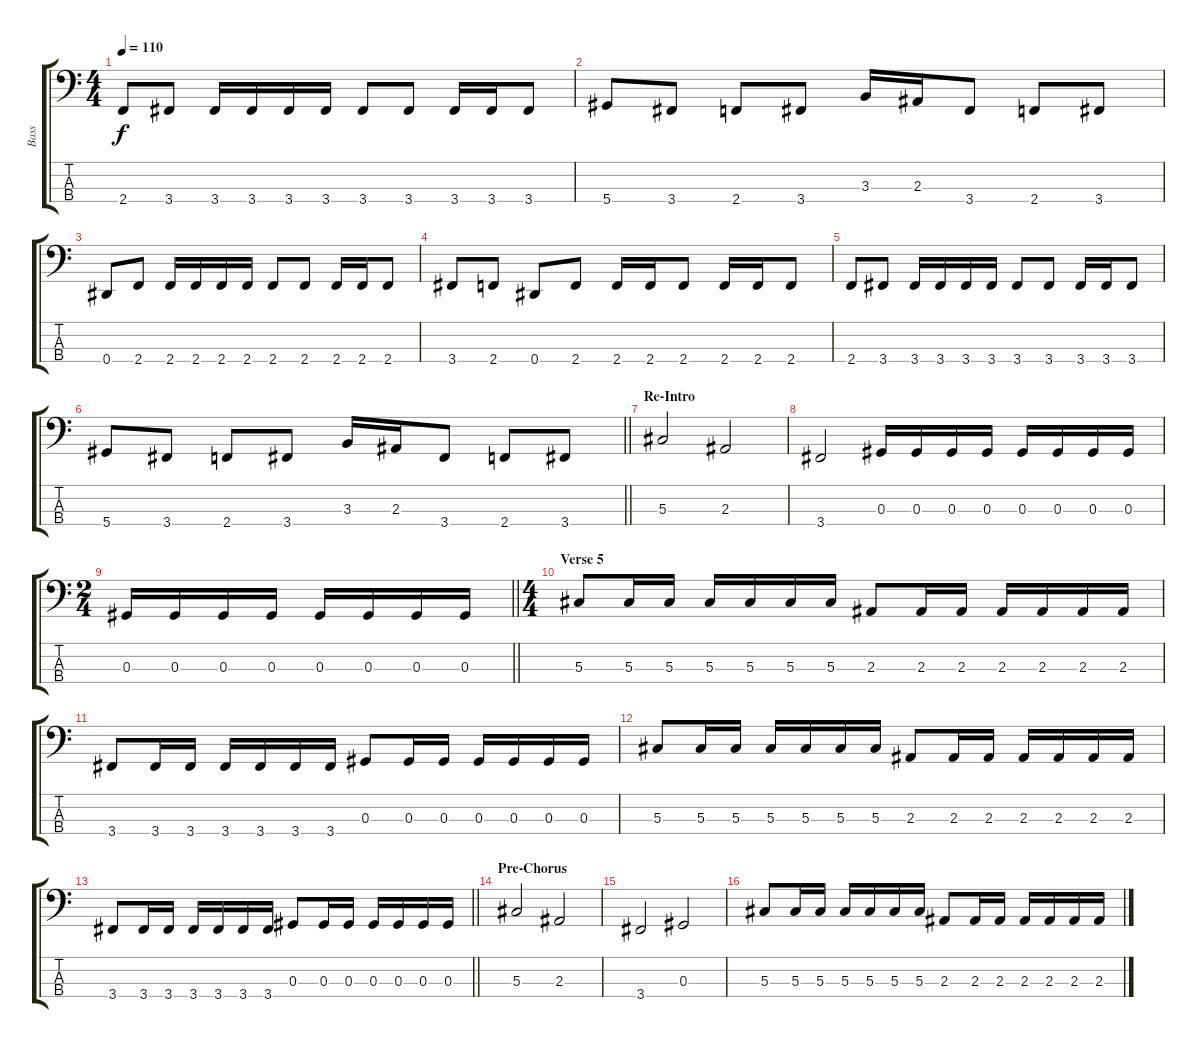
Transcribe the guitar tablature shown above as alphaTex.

\track ("Bass" "Bass") {instrument electricbassfinger}
\staff {score tabs}
\tuning (Gb2 Db2 Ab1 Eb1) {hide}
\ts (4 4)
\tempo 110
\clef f4
\ks c
2.4.8{dy f} 3.4.8 3.4.16 3.4.16 3.4.16 3.4.16 3.4.8 3.4.8 3.4.16 3.4.16 3.4.8 |
5.4.8 3.4.8 2.4.8 3.4.8 3.3.16 2.3.16 3.4.8 2.4.8 3.4.8 |
0.4.8 2.4.8 2.4.16 2.4.16 2.4.16 2.4.16 2.4.8 2.4.8 2.4.16 2.4.16 2.4.8 |
3.4.8 2.4.8 0.4.8 2.4.8 2.4.16 2.4.16 2.4.8 2.4.16 2.4.16 2.4.8 |
2.4.8 3.4.8 3.4.16 3.4.16 3.4.16 3.4.16 3.4.8 3.4.8 3.4.16 3.4.16 3.4.8 |
\barLineRight lightlight
5.4.8 3.4.8 2.4.8 3.4.8 3.3.16 2.3.16 3.4.8 2.4.8 3.4.8 |
\section ("" "Re-Intro")
5.3.2 2.3.2 |
3.4.2 0.3.16 0.3.16 0.3.16 0.3.16 0.3.16 0.3.16 0.3.16 0.3.16 |
\ts (2 4)
\barLineRight lightlight
0.3.16 0.3.16 0.3.16 0.3.16 0.3.16 0.3.16 0.3.16 0.3.16 |
\ts (4 4)
\section ("" "Verse 5")
5.3.8 5.3.16 5.3.16 5.3.16 5.3.16 5.3.16 5.3.16 2.3.8 2.3.16 2.3.16 2.3.16 2.3.16 2.3.16 2.3.16 |
3.4.8 3.4.16 3.4.16 3.4.16 3.4.16 3.4.16 3.4.16 0.3.8 0.3.16 0.3.16 0.3.16 0.3.16 0.3.16 0.3.16 |
5.3.8 5.3.16 5.3.16 5.3.16 5.3.16 5.3.16 5.3.16 2.3.8 2.3.16 2.3.16 2.3.16 2.3.16 2.3.16 2.3.16 |
\barLineRight lightlight
3.4.8 3.4.16 3.4.16 3.4.16 3.4.16 3.4.16 3.4.16 0.3.8 0.3.16 0.3.16 0.3.16 0.3.16 0.3.16 0.3.16 |
\section ("" "Pre-Chorus")
5.3.2 2.3.2 |
3.4.2 0.3.2 |
5.3.8 5.3.16 5.3.16 5.3.16 5.3.16 5.3.16 5.3.16 2.3.8 2.3.16 2.3.16 2.3.16 2.3.16 2.3.16 2.3.16
